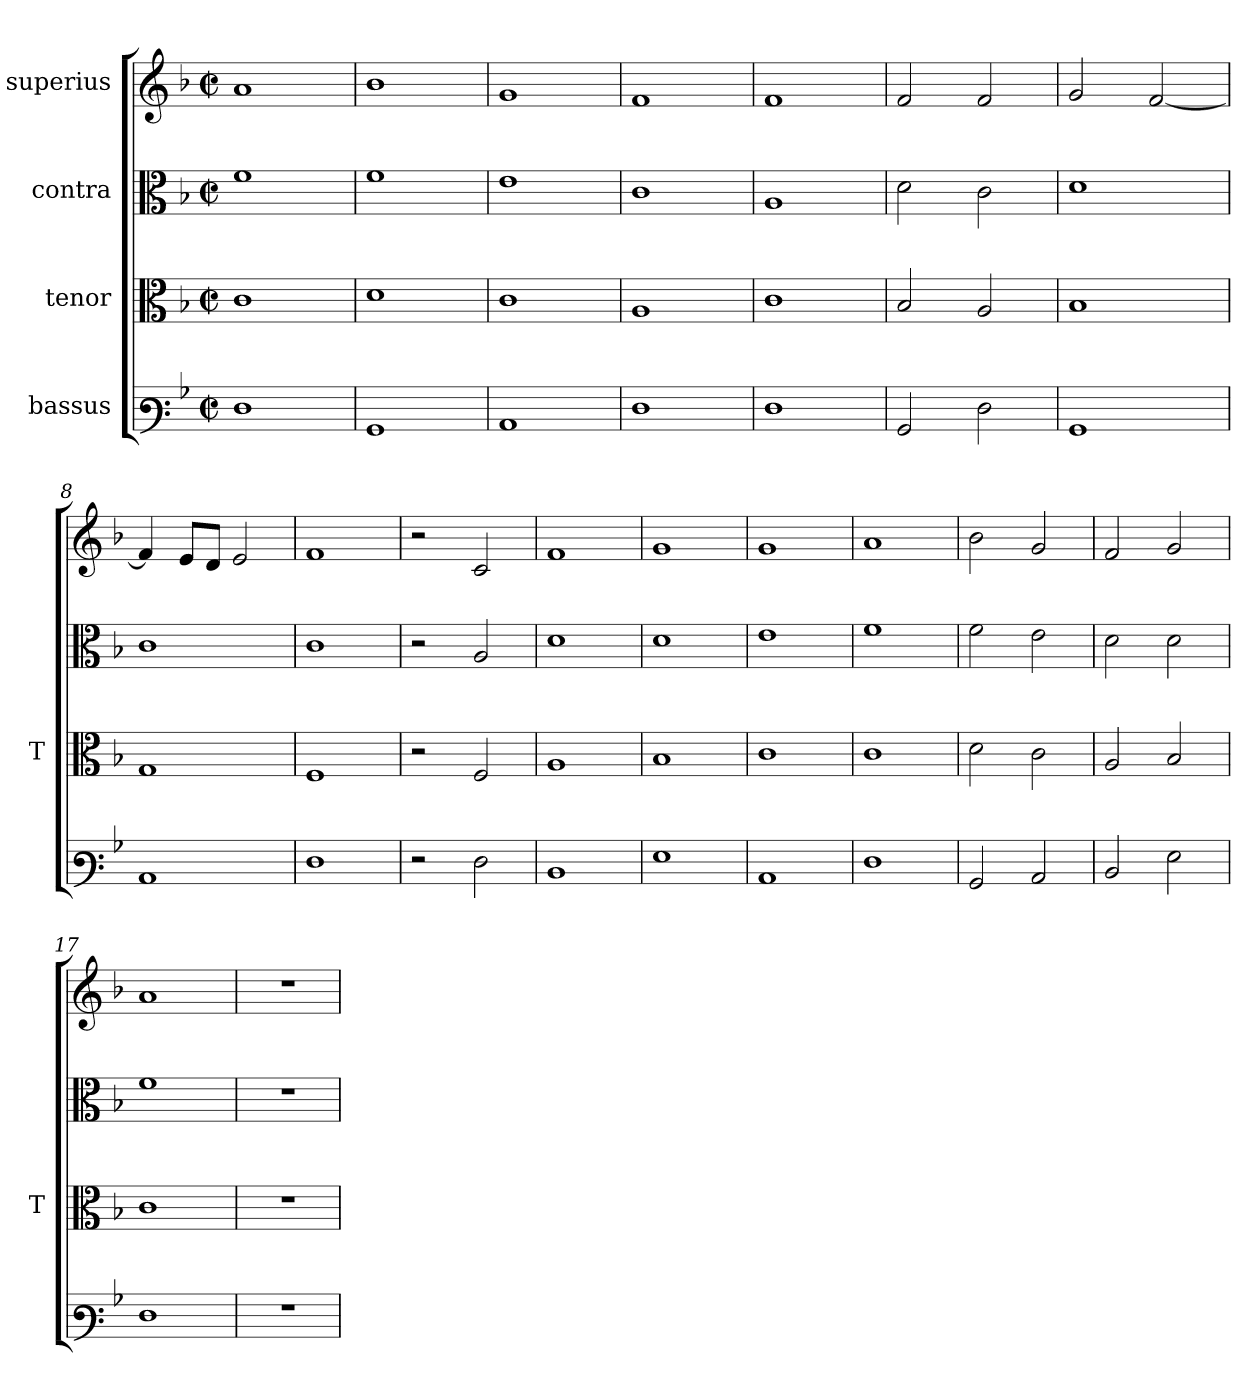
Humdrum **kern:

**kern	**kern	**kern	**kern
*part4	*part3	*part2	*part1
*staff4	*staff3	*staff2	*staff1
*I"bassus	*I"tenor	*I"contra	*I"superius
*	*I'T	*	*
*clefF3	*clefC3	*clefC3	*clefG2
*k[b-]	*k[b-]	*k[b-]	*k[b-]
*M2/2	*M2/2	*M2/2	*M2/2
*met(c|)	*met(c|)	*met(c|)	*met(c|)
=1	=1	=1	=1
1F	1c	1f	1a
=2	=2	=2	=2
1BB-	1d	1f	1b-
=3	=3	=3	=3
1C	1c	1e	1g
=4	=4	=4	=4
1F	1A	1c	1f
=5	=5	=5	=5
1F	1c	1A	1f
=6	=6	=6	=6
2BB-	2B-	2d	2f
2F	2A	2c	2f
=7	=7	=7	=7
1BB-	1B-	1d	2g
.	.	.	[2f
=8	=8	=8	=8
1C	1G	1c	4f]
.	.	.	8e/L
.	.	.	8d/J
.	.	.	2e
=9	=9	=9	=9
1F	1F	1c	1f
=10	=10	=10	=10
2r	2r	2r	2r
2F	2F	2A	2c
=11	=11	=11	=11
1D	1A	1d	1f
=12	=12	=12	=12
1G	1B-	1d	1g
=13	=13	=13	=13
1C	1c	1e	1g
=14	=14	=14	=14
1F	1c	1f	1a
=15	=15	=15	=15
2BB-	2d	2f	2b-
2C	2c	2e	2g
=16	=16	=16	=16
2D	2A	2d	2f
2G	2B-	2d	2g
=17	=17	=17	=17
1F	1c	1f	1a
=18	=18	=18	=18
1r	1r	1r	1r
=	=	=	=
*-	*-	*-	*-
